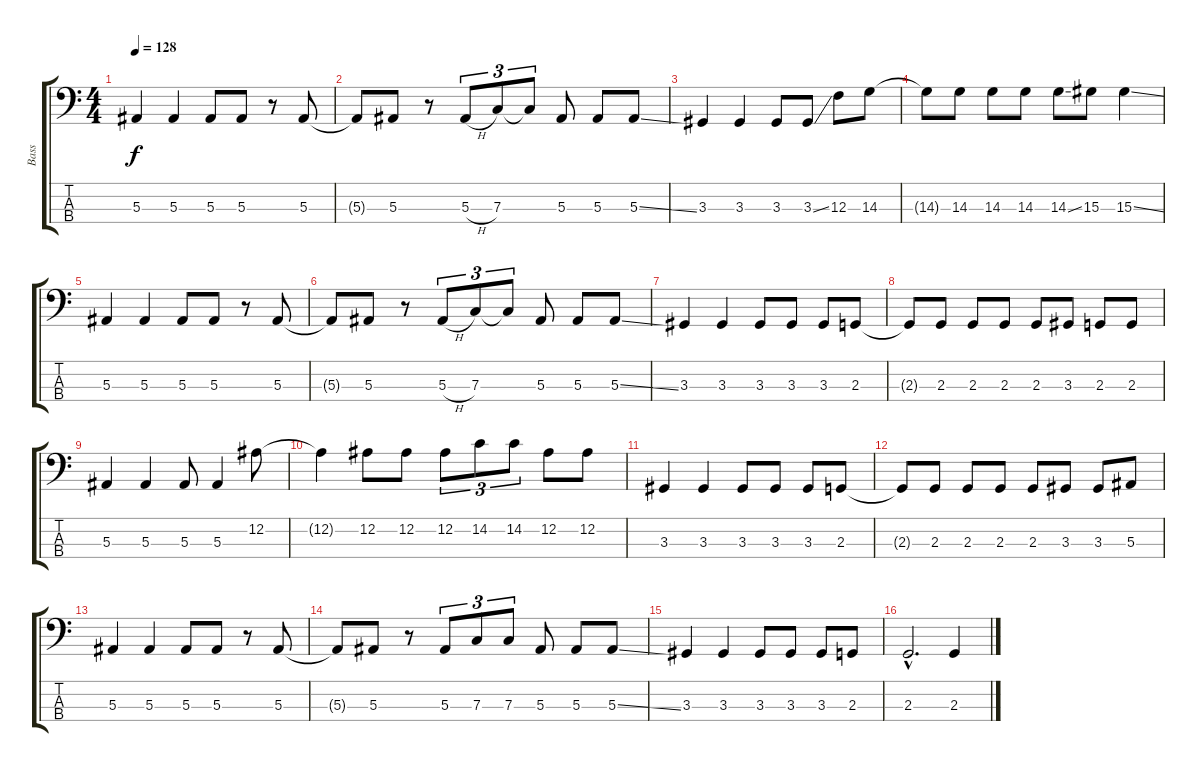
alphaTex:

\track ("Bass" "Bass") {instrument fretlessbass}
\staff {score tabs}
\tuning (Eb2 Bb1 F1 C1) {hide}
\ts (4 4)
\tempo 128
\clef f4
\ks c
5.3.4{dy f} 5.3.4 5.3.8 5.3.8 r.8 5.3.8 |
5.3{t}.8 5.3.8 r.8 5.3{h}.8{tu (3 2)} 7.3.8{tu (3 2)} 7.3{t}.8{tu (3 2)} 5.3.8 5.3.8 5.3{ss}.8 |
3.3.4 3.3.4 3.3.8 3.3{ss}.8 12.3.8 14.3.8 |
14.3{t}.8 14.3.8 14.3.8 14.3.8 14.3{ss}.8 15.3.8 15.3{ss}.4 |
5.3.4 5.3.4 5.3.8 5.3.8 r.8 5.3.8 |
5.3{t}.8 5.3.8 r.8 5.3{h}.8{tu (3 2)} 7.3.8{tu (3 2)} 7.3{t}.8{tu (3 2)} 5.3.8 5.3.8 5.3{ss}.8 |
3.3.4 3.3.4 3.3.8 3.3.8 3.3.8 2.3.8 |
2.3{t}.8 2.3.8 2.3.8 2.3.8 2.3.8 3.3.8 2.3.8 2.3.8 |
5.3.4 5.3.4 5.3.8 5.3.4 12.2.8 |
12.2{t}.4 12.2.8 12.2.8 12.2.8{tu (3 2)} 14.2.8{tu (3 2)} 14.2.8{tu (3 2)} 12.2.8 12.2.8 |
3.3.4 3.3.4 3.3.8 3.3.8 3.3.8 2.3.8 |
2.3{t}.8 2.3.8 2.3.8 2.3.8 2.3.8 3.3.8 3.3.8 5.3.8 |
5.3.4 5.3.4 5.3.8 5.3.8 r.8 5.3.8 |
5.3{t}.8 5.3.8 r.8 5.3.8{tu (3 2)} 7.3.8{tu (3 2)} 7.3.8{tu (3 2)} 5.3.8 5.3.8 5.3{ss}.8 |
3.3.4 3.3.4 3.3.8 3.3.8 3.3.8 2.3.8 |
2.3{hac}.2{d} 2.3{ss}.4
